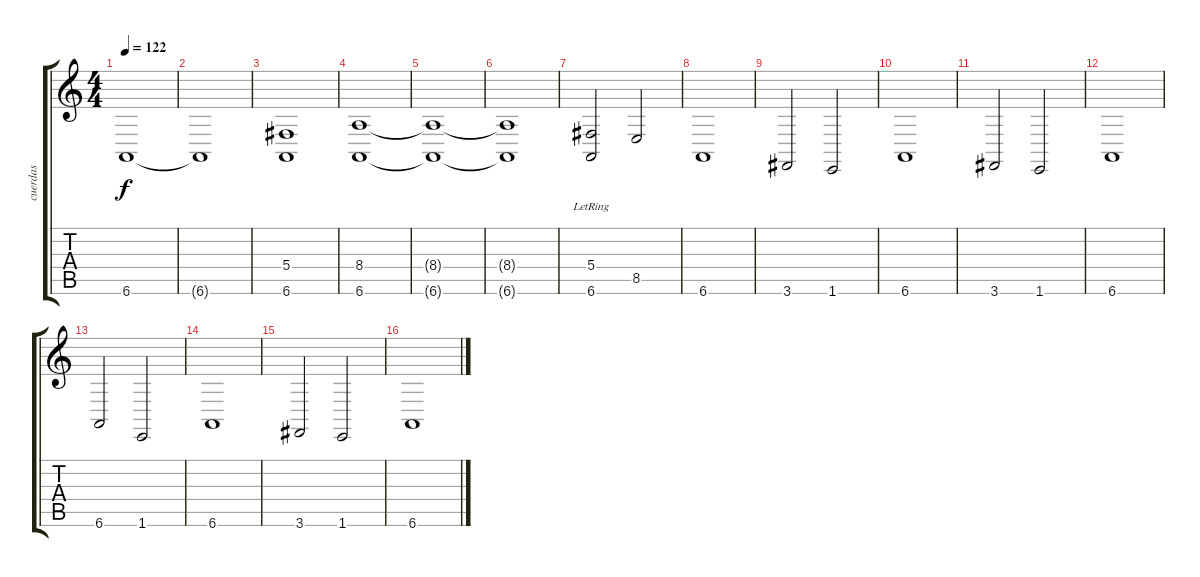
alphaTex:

\track ("cuerdas" "cuerdas") {instrument stringensemble1}
\staff {score tabs}
\tuning (Eb4 Bb3 Gb3 Db3 Ab2 Eb2) {hide}
\ts (4 4)
\tempo 122
\clef g2
\ks c
6.6{t}.1{dy f} |
6.6{t}.1 |
(5.4 6.6).1 |
(8.4 6.6).1 |
(8.4{t} 6.6{t}).1 |
(8.4{t} 6.6{t}).1 |
(5.4 6.6{lr}).2 8.5.2 |
6.6.1 |
3.6.2 1.6.2 |
6.6.1 |
3.6.2 1.6.2 |
6.6.1 |
6.6.2 1.6.2 |
6.6.1 |
3.6.2 1.6.2 |
6.6.1
